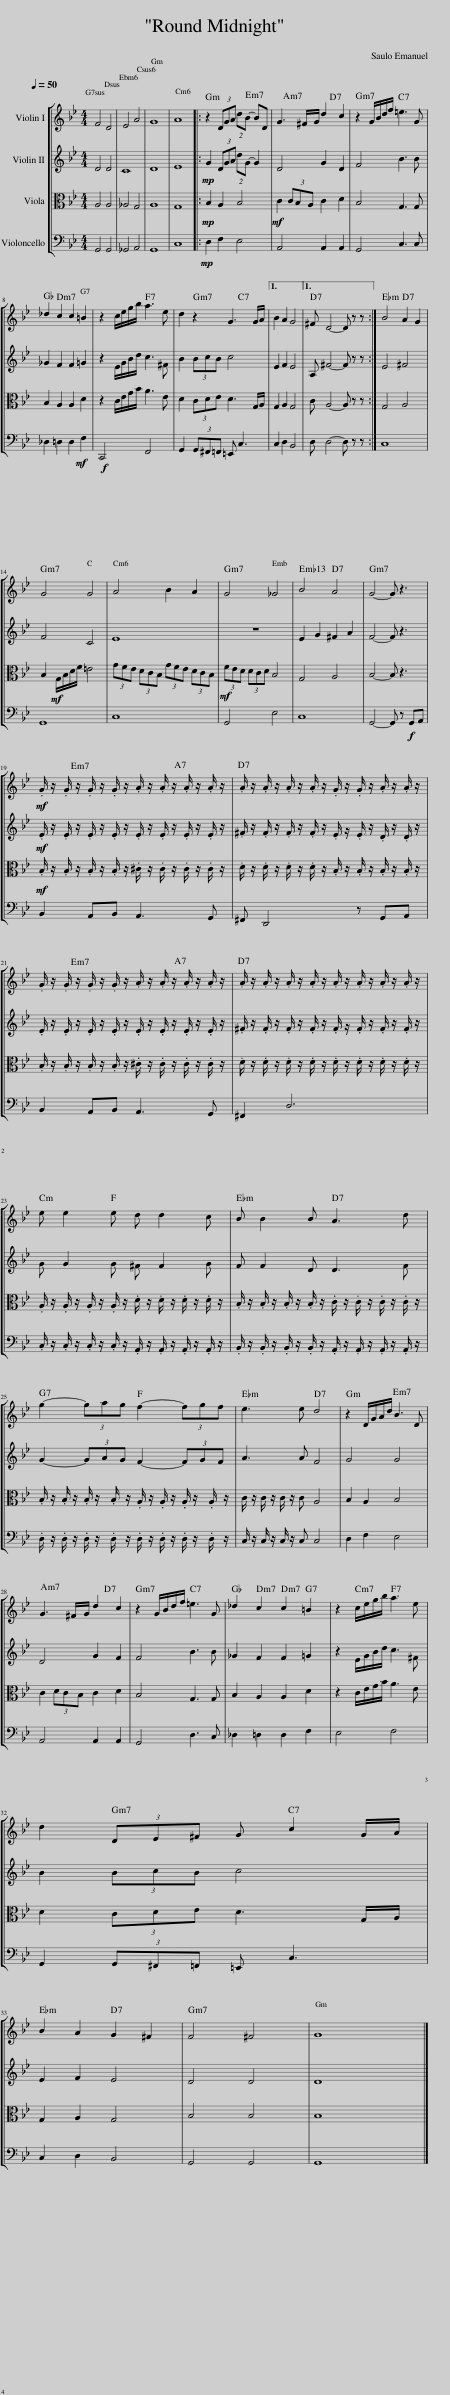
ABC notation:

X:1
%%score [ 1 2 3 4 ]
L:1/8
Q:1/4=50
M:4/4
I:linebreak $
K:Bb
V:1 treble
V:2 treble
V:3 alto
V:4 bass
V:1
 F4 D4 | E4 A4 | G8 | A8 |: z2 (3DGA dB- BD | %5
 G3 ^F/G/ d2 c2 | z2 G/B/d/f/ =e3 G |$ _d2 c2 c2 =B2 | z2 c/e/g/b/ a3 e | d2 z2 G3 G/A/ |1 %10
 B2 A2 G4 ||1 ^F D4- D z z :| B4 A2 G2 |$ G4 G4 | A4 B2 A2 | %15
 G4 _G4 | B4 A4 | G4- G z3 |$!mf! .G/ z/ .G/ z/ .G/ z/ .G/ z/ .A/ z/ .A/ z/ .A/ z/ .A/ z/ | .A/ z/ .A/ z/ .A/ z/ .A/ z/ .G/ z/ .G/ z/ .A/ z/ .A/ z/ |$ %20
 .G/ z/ .G/ z/ .G/ z/ .G/ z/ .A/ z/ .A/ z/ .A/ z/ .A/ z/ | .A/ z/ .A/ z/ .A/ z/ .A/ z/ .A/ z/ .A/ z/ .A/ z/ .A/ z/ |$ e e2 e d d2 c | B B2 B A3 d |$ g2- (3gag f2- (3fgf | %25
 e3 e d4 | z2 D/G/A/d/ B3 D |$ G3 ^F/G/ d2 c2 | z2 G/B/d/f/ =e3 G | _d2 c2 c2 =B2 | %30
 z2 c/e/g/b/ a3 e |$ d2 (3DE^F G c2 G/A/ |$ B2 A2 G2 ^F2 | F4 ^F4 | G8 |] %35
V:2
 D4 D4 | C8 | D8 | E8 |:!mp! G2 (3DGA dG- G2 | %5
 D4 G2 D2 | F4 B3 B |$ _G2 F2 F2 =G2 | z2 E/G/B/d/ c3 ^F | B2 (3BcB c4 |1 %10
 E2 F2 E4 ||1 A, ^F4- F z z :| E4 ^F4 |$ F4 C4 | E8 | %15
 z8 | E2 G2 ^F2 A2 | F4- F z3 |$!mf! .E/ z/ .E/ z/ .E/ z/ .E/ z/ .E/ z/ .E/ z/ .E/ z/ .E/ z/ | .^F/ z/ .F/ z/ .F/ z/ .F/ z/ .E/ z/ .E/ z/ .D/ z/ .D/ z/ |$ %20
 .E/ z/ .E/ z/ .E/ z/ .E/ z/ .E/ z/ .E/ z/ .E/ z/ .E/ z/ | .^F/ z/ .F/ z/ .F/ z/ .F/ z/ .F/ z/ .F/ z/ .F/ z/ .F/ z/ |$ G G2 G ^F F2 G | F F2 D D3 F |$ G2- (3GAG F2- (3FGF | %25
 A3 A F4 | G4 G4 |$ D4 G2 F2 | F4 B3 B | _G2 F2 F2 =G2 | %30
 z2 E/G/B/d/ c3 ^F |$ B2 (3BcB c4 |$ E2 F2 E4 | D4 D4 | D8 |] %35
V:3
 A,4 A,4 | _A,4 G,4 | A,8 | G,8 |:!mp! B,2 A,2 B,4 | %5
!mf! C2 (3CB,A, C2 D2 | B,4 G,3 G, |$ B,2 A,2 A,2 D2 | z2 C/E/G/B/ A3 E | D2 (3CDE D3 G,/A,/ |1 %10
 G,2 A,2 G,4 ||1 C A,4- A, z z :| G,4 A,4 |$ B,2!mf! G,/B,/D/F/ =E4 | (3GFE (3DCB, (3GFE (3DCB, | %15
!mf! (3FED (3DCD B,4 | G,4 A,4 | B,4- B, z3 |$!mf! .B,/ z/ .B,/ z/ .B,/ z/ .B,/ z/ .^C/ z/ .C/ z/ .C/ z/ .C/ z/ | .D/ z/ .D/ z/ .D/ z/ .D/ z/ .B,/ z/ .B,/ z/ .B,/ z/ .B,/ z/ |$ %20
 .B,/ z/ .B,/ z/ .B,/ z/ .B,/ z/ .^C/ z/ .C/ z/ .C/ z/ .C/ z/ | .D/ z/ .D/ z/ .D/ z/ .D/ z/ .D/ z/ .D/ z/ .D/ z/ .D/ z/ |$ .A,/ z/ .A,/ z/ .A,/ z/ .A,/ z/ .D/ z/ .D/ z/ .D/ z/ .D/ z/ | .B,/ z/ .B,/ z/ .B,/ z/ .B,/ z/ .C/ z/ .C/ z/ .C/ z/ .C/ z/ |$ .B,/ z/ .B,/ z/ .B,/ z/ .B,/ z/ .A,/ z/ .A,/ z/ .A,/ z/ .A,/ z/ | %25
 C/ z/ C/ z/ C/ z/ C A,4 | B,2 A,2 B,4 |$ C2 (3DCB, C2 D2 | B,4 G,3 G, | B,2 A,2 A,2 D2 | %30
 z2 C/E/G/B/ A3 E |$ D2 (3CDE D3 G,/A,/ |$ G,2 A,2 G,4 | B,4 B,4 | B,8 |] %35
V:4
 G,,4 G,,4 | _G,,4 A,,4 | G,,8 | C,8 |:!mp! D,2 F,2 E,4 | %5
 A,,4 A,,2 A,,2 | G,,4 C,3 C, |$ _D,2 =D,2 D,2!mf! F,2 |!f! C,,4 F,,4 | G,,2 (3G,,^F,,=F,, =E,, C,3 |1 %10
 C,2 D,2 B,,4 ||1 D, D,4- D, z z :| C,8 |$ G,,8 | C,8 | %15
 G,,4 E,4 | C,8 | G,,4- G,, z!f! G,,A,, |$ B,,2 A,,B,, A,,3 G,, | ^F,, D,,4 z G,,A,, |$ %20
 B,,2 A,,B,, A,,3 G,, | ^F,,2 D,6 |$ .C,/ z/ .C,/ z/ .C,/ z/ .C,/ z/ .A,,/ z/ .A,,/ z/ .A,,/ z/ .A,,/ z/ | .B,,/ z/ .B,,/ z/ .B,,/ z/ .B,,/ z/ .A,,/ z/ .A,,/ z/ .A,,/ z/ .A,,/ z/ |$ .D,/ z/ .D,/ z/ .D,/ z/ .D,/ z/ .D,/ z/ .D,/ z/ .D,/ z/ .D,/ z/ | %25
 C,/ z/ C,/ z/ C,/ z/ C, C,4 | D,2 F,2 E,4 |$ A,,4 A,,2 A,,2 | G,,4 D,3 C, | _D,2 =D,2 D,2 F,2 | %30
 E,4 F,4 |$ G,,2 (3G,,^F,,=F,, =E,, C,3 |$ C,2 D,2 B,,4 | G,,4 G,,4 | G,,8 |] %35
